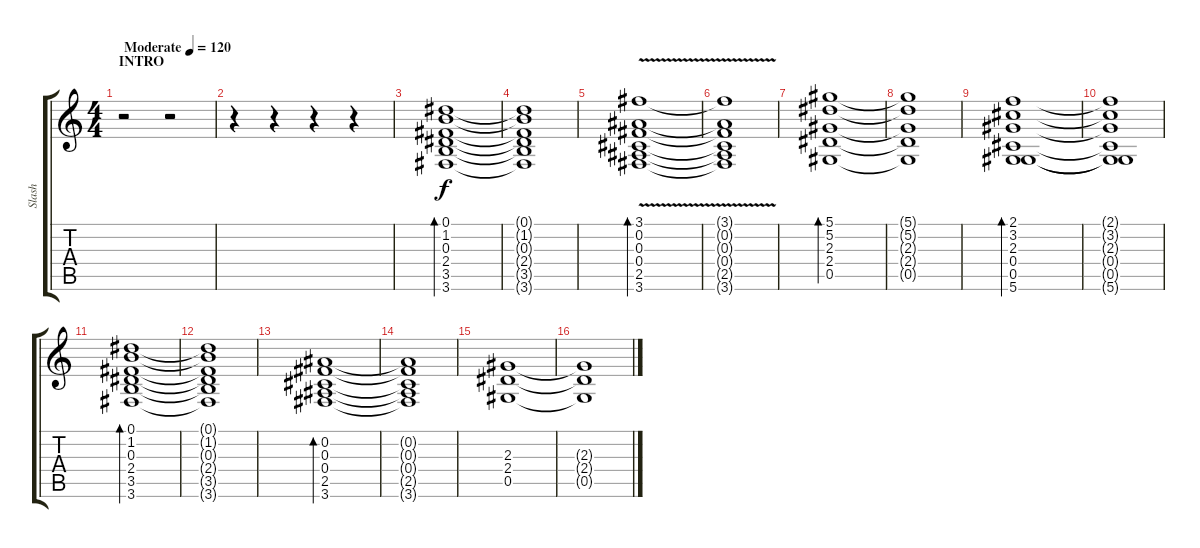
\track ("Slash" "Slash") {instrument acousticguitarsteel}
\staff {score tabs}
\tuning (Eb4 Bb3 Gb3 Db3 Ab2 Eb2) {hide}
\ts (4 4)
\section ("" "INTRO")
\tempo (120 "Moderate")
\clef g2
\ks c
r.2{dy f instrument acousticguitarsteel} r.2 |
r.4 r.4 r.4 r.4 |
(0.1 1.2 0.3 2.4 3.5 3.6).1{bd 240} |
(0.1{t} 1.2{t} 0.3{t} 2.4{t} 3.5{t} 3.6{t}).1 |
(3.1{v} 0.2 0.3 0.4 2.5 3.6).1{bd 120} |
(3.1{t} 0.2{t} 0.3{t} 0.4{t} 2.5{t} 3.6{t}).1 |
(5.1 5.2 2.3 2.4 0.5).1{bd 120} |
(5.1{t} 5.2{t} 2.3{t} 2.4{t} 0.5{t}).1 |
(2.1 3.2 2.3 0.4 0.5 5.6).1{bd 120} |
(2.1{t} 3.2{t} 2.3{t} 0.4{t} 0.5{t} 5.6{t}).1 |
(0.1 1.2 0.3 2.4 3.5 3.6).1{bd 120} |
(0.1{t} 1.2{t} 0.3{t} 2.4{t} 3.5{t} 3.6{t}).1 |
(0.2 0.3 0.4 2.5 3.6).1{bd 120} |
(0.2{t} 0.3{t} 0.4{t} 2.5{t} 3.6{t}).1 |
(2.3 2.4 0.5).1 |
(2.3{t} 2.4{t} 0.5{t}).1
